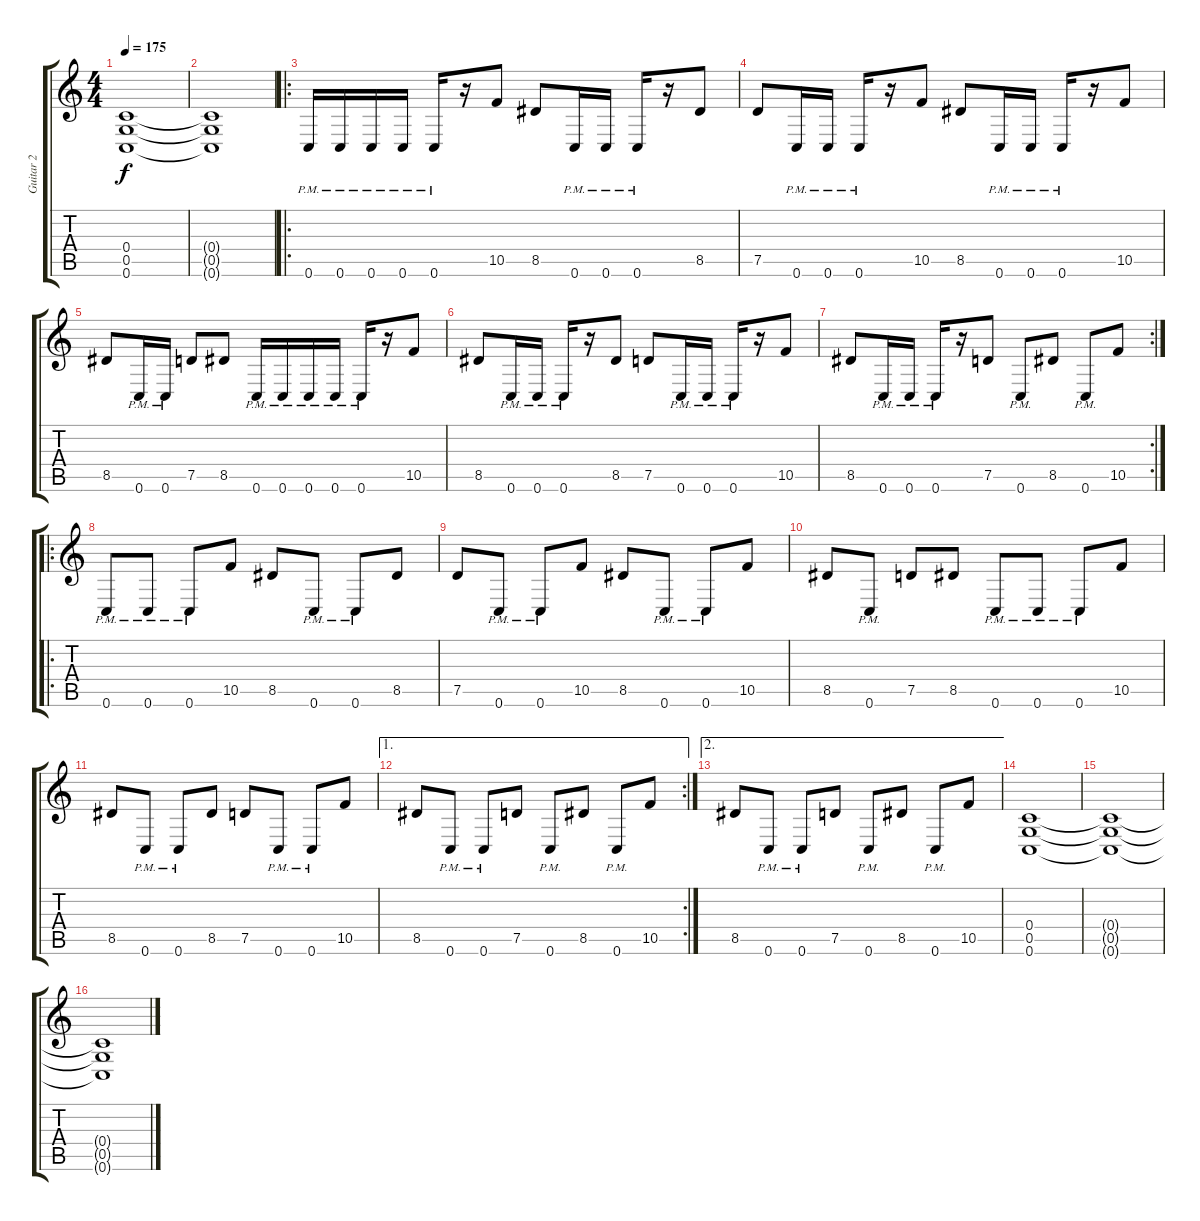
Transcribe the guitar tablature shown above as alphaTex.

\track ("Guitar 2" "Guitar 2") {instrument distortionguitar}
\staff {score tabs}
\tuning (D4 A3 F3 C3 G2 C2) {hide}
\ts (4 4)
\tempo 175
\clef g2
\ks c
(0.4 0.5 0.6).1{dy f} |
(0.4{t} 0.5{t} 0.6{t}).1 |
\ro
0.6{pm}.16 0.6{pm}.16 0.6{pm}.16 0.6{pm}.16 0.6{pm}.16 r.16 10.5.8 8.5.8 0.6{pm}.16 0.6{pm}.16 0.6{pm}.16 r.16 8.5.8 |
7.5.8 0.6{pm}.16 0.6{pm}.16 0.6{pm}.16 r.16 10.5.8 8.5.8 0.6{pm}.16 0.6{pm}.16 0.6{pm}.16 r.16 10.5.8 |
8.5.8 0.6{pm}.16 0.6{pm}.16 7.5.8 8.5.8 0.6{pm}.16 0.6{pm}.16 0.6{pm}.16 0.6{pm}.16 0.6{pm}.16 r.16 10.5.8 |
8.5.8 0.6{pm}.16 0.6{pm}.16 0.6{pm}.16 r.16 8.5.8 7.5.8 0.6{pm}.16 0.6{pm}.16 0.6{pm}.16 r.16 10.5.8 |
\rc 2
8.5.8 0.6{pm}.16 0.6{pm}.16 0.6{pm}.16 r.16 7.5.8 0.6{pm}.8 8.5.8 0.6{pm}.8 10.5.8 |
\ro
0.6{pm}.8 0.6{pm}.8 0.6{pm}.8 10.5.8 8.5.8 0.6{pm}.8 0.6{pm}.8 8.5.8 |
7.5.8 0.6{pm}.8 0.6{pm}.8 10.5.8 8.5.8 0.6{pm}.8 0.6{pm}.8 10.5.8 |
8.5.8 0.6{pm}.8 7.5.8 8.5.8 0.6{pm}.8 0.6{pm}.8 0.6{pm}.8 10.5.8 |
8.5.8 0.6{pm}.8 0.6{pm}.8 8.5.8 7.5.8 0.6{pm}.8 0.6{pm}.8 10.5.8 |
\ae 1
\rc 2
8.5.8 0.6{pm}.8 0.6{pm}.8 7.5.8 0.6{pm}.8 8.5.8 0.6{pm}.8 10.5.8 |
\ae 2
8.5.8 0.6{pm}.8 0.6{pm}.8 7.5.8 0.6{pm}.8 8.5.8 0.6{pm}.8 10.5.8 |
(0.4 0.5 0.6).1 |
(0.4{t} 0.5{t} 0.6{t}).1 |
(0.4{t} 0.5{t} 0.6{t}).1
